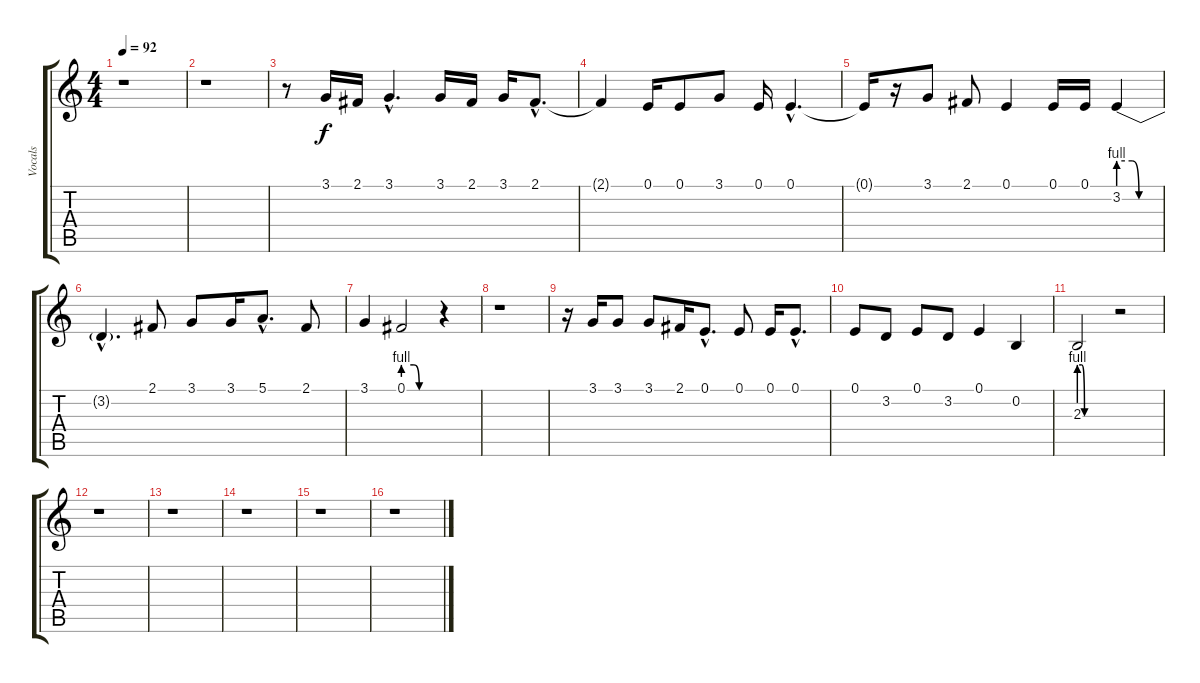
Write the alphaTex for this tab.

\track ("Vocals" "Vocals") {instrument violin}
\staff {score tabs}
\tuning (E4 B3 G3 D3 A2 E2) {hide}
\ts (4 4)
\tempo 92
\clef g2
\ks c
r.1{dy f} |
r.1 |
r.8 3.1.16 2.1.16 3.1{hac}.4{d} 3.1.16 2.1.16 3.1.16 2.1{hac}.8{d} |
2.1{t}.4 0.1.16 0.1.8 3.1.8 0.1.16 0.1{hac}.4{d} |
0.1{t}.16 r.16 3.1.8 2.1.8 0.1.4 0.1.16 0.1.16 3.2{be (custom 0 4 20 4 30 0 60 0)}.4 |
3.2{hac t}.4{d} 2.1.8 3.1.8 3.1.16 5.1{hac}.8{d} 2.1.8 |
3.1.4 0.1{be (custom 0 4 20 4 30 0 60 0)}.2 r.4 |
r.1 |
r.16 3.1.16 3.1.8 3.1.8 2.1.16 0.1{hac}.8{d} 0.1.8 0.1.16 0.1{hac}.8{d} |
0.1.8 3.2.8 0.1.8 3.2.8 0.1.4 0.2.4 |
2.3{be (custom 0 4 5 4 10 0 60 0)}.2 r.2 |
r.1 |
r.1 |
r.1 |
r.1 |
r.1
